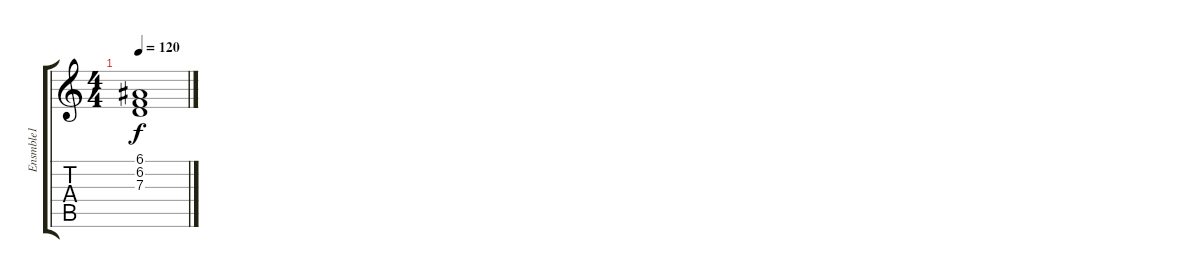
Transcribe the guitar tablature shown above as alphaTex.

\track ("Ensmble1" "Ensmble1") {instrument stringensemble1}
\staff {score tabs}
\tuning (E4 B3 G3 D3 A2 E2) {hide}
\ts (4 4)
\tempo 120
\clef g2
\ks c
(6.1 6.2 7.3).1{dy f}
